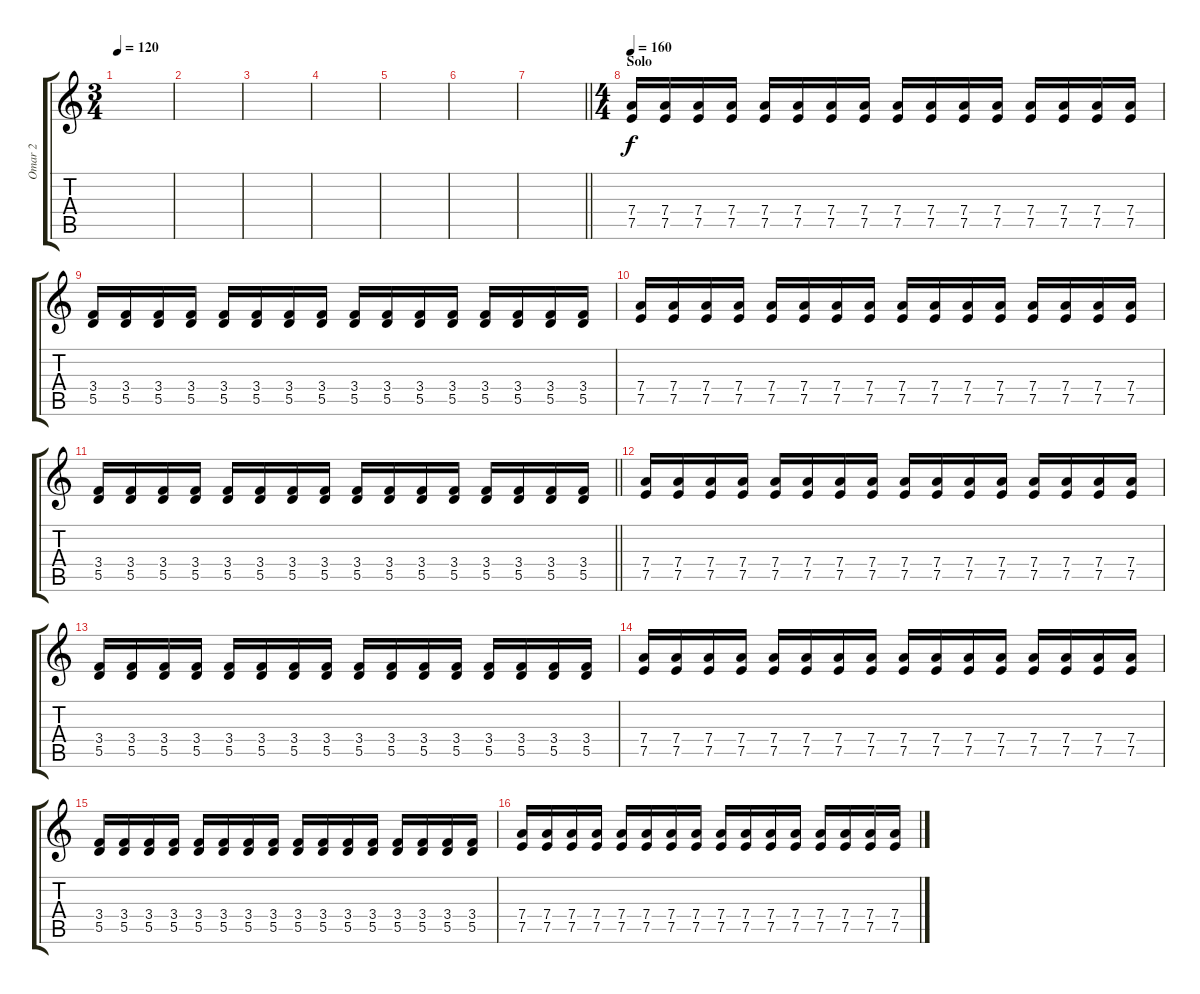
\track ("Omar 2" "Omar 2") {instrument distortionguitar}
\staff {score tabs}
\tuning (E4 B3 G3 D3 A2 E2) {hide}
\ts (3 4)
\tempo 120
\clef g2
\ks c
|
|
|
|
|
|
\barLineRight lightlight
|
\ts (4 4)
\section ("" "Solo")
\tempo 160
(7.4 7.5).16 (7.4 7.5).16 (7.4 7.5).16 (7.4 7.5).16 (7.4 7.5).16 (7.4 7.5).16 (7.4 7.5).16 (7.4 7.5).16 (7.4 7.5).16 (7.4 7.5).16 (7.4 7.5).16 (7.4 7.5).16 (7.4 7.5).16 (7.4 7.5).16 (7.4 7.5).16 (7.4 7.5).16 |
(3.4 5.5).16 (3.4 5.5).16 (3.4 5.5).16 (3.4 5.5).16 (3.4 5.5).16 (3.4 5.5).16 (3.4 5.5).16 (3.4 5.5).16 (3.4 5.5).16 (3.4 5.5).16 (3.4 5.5).16 (3.4 5.5).16 (3.4 5.5).16 (3.4 5.5).16 (3.4 5.5).16 (3.4 5.5).16 |
(7.4 7.5).16 (7.4 7.5).16 (7.4 7.5).16 (7.4 7.5).16 (7.4 7.5).16 (7.4 7.5).16 (7.4 7.5).16 (7.4 7.5).16 (7.4 7.5).16 (7.4 7.5).16 (7.4 7.5).16 (7.4 7.5).16 (7.4 7.5).16 (7.4 7.5).16 (7.4 7.5).16 (7.4 7.5).16 |
\barLineRight lightlight
(3.4 5.5).16 (3.4 5.5).16 (3.4 5.5).16 (3.4 5.5).16 (3.4 5.5).16 (3.4 5.5).16 (3.4 5.5).16 (3.4 5.5).16 (3.4 5.5).16 (3.4 5.5).16 (3.4 5.5).16 (3.4 5.5).16 (3.4 5.5).16 (3.4 5.5).16 (3.4 5.5).16 (3.4 5.5).16 |
(7.4 7.5).16 (7.4 7.5).16 (7.4 7.5).16 (7.4 7.5).16 (7.4 7.5).16 (7.4 7.5).16 (7.4 7.5).16 (7.4 7.5).16 (7.4 7.5).16 (7.4 7.5).16 (7.4 7.5).16 (7.4 7.5).16 (7.4 7.5).16 (7.4 7.5).16 (7.4 7.5).16 (7.4 7.5).16 |
(3.4 5.5).16 (3.4 5.5).16 (3.4 5.5).16 (3.4 5.5).16 (3.4 5.5).16 (3.4 5.5).16 (3.4 5.5).16 (3.4 5.5).16 (3.4 5.5).16 (3.4 5.5).16 (3.4 5.5).16 (3.4 5.5).16 (3.4 5.5).16 (3.4 5.5).16 (3.4 5.5).16 (3.4 5.5).16 |
(7.4 7.5).16 (7.4 7.5).16 (7.4 7.5).16 (7.4 7.5).16 (7.4 7.5).16 (7.4 7.5).16 (7.4 7.5).16 (7.4 7.5).16 (7.4 7.5).16 (7.4 7.5).16 (7.4 7.5).16 (7.4 7.5).16 (7.4 7.5).16 (7.4 7.5).16 (7.4 7.5).16 (7.4 7.5).16 |
(3.4 5.5).16 (3.4 5.5).16 (3.4 5.5).16 (3.4 5.5).16 (3.4 5.5).16 (3.4 5.5).16 (3.4 5.5).16 (3.4 5.5).16 (3.4 5.5).16 (3.4 5.5).16 (3.4 5.5).16 (3.4 5.5).16 (3.4 5.5).16 (3.4 5.5).16 (3.4 5.5).16 (3.4 5.5).16 |
(7.4 7.5).16 (7.4 7.5).16 (7.4 7.5).16 (7.4 7.5).16 (7.4 7.5).16 (7.4 7.5).16 (7.4 7.5).16 (7.4 7.5).16 (7.4 7.5).16 (7.4 7.5).16 (7.4 7.5).16 (7.4 7.5).16 (7.4 7.5).16 (7.4 7.5).16 (7.4 7.5).16 (7.4 7.5).16
